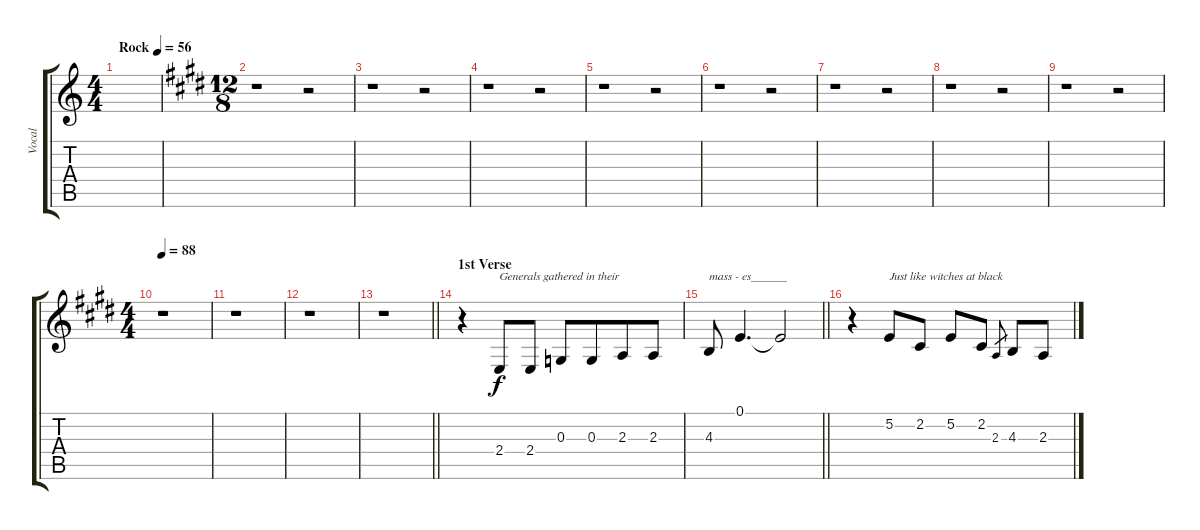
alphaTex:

\track ("Vocal" "Vocal") {instrument brightacousticpiano}
\staff {score tabs}
\tuning (E4 B3 G3 D3 A2 E2) {hide}
\ts (4 4)
\tempo (56 "Rock")
\clef g2
\ks c
|
\ts (12 8)
\ks e
r.1 r.2 |
r.1 r.2 |
r.1 r.2 |
r.1 r.2 |
r.1 r.2 |
r.1 r.2 |
r.1 r.2 |
r.1 r.2 |
\ts (4 4)
\tempo 88
r.1 |
r.1 |
r.1 |
\barLineRight lightlight
r.1 |
\section ("" "1st Verse")
r.4 2.4.8{txt "Generals gathered in their"} 2.4.8 0.3.8 0.3.8{beam merge} 2.3.8 2.3.8 |
\barLineRight lightlight
4.3.8{txt "mass - es______"} 0.1.4{d} 0.1{t}.2 |
r.4 5.2.8{txt "Just like witches at black"} 2.2.8 5.2.8 2.2.8 2.3.8{gr beam merge} 4.3.8 2.3.8
